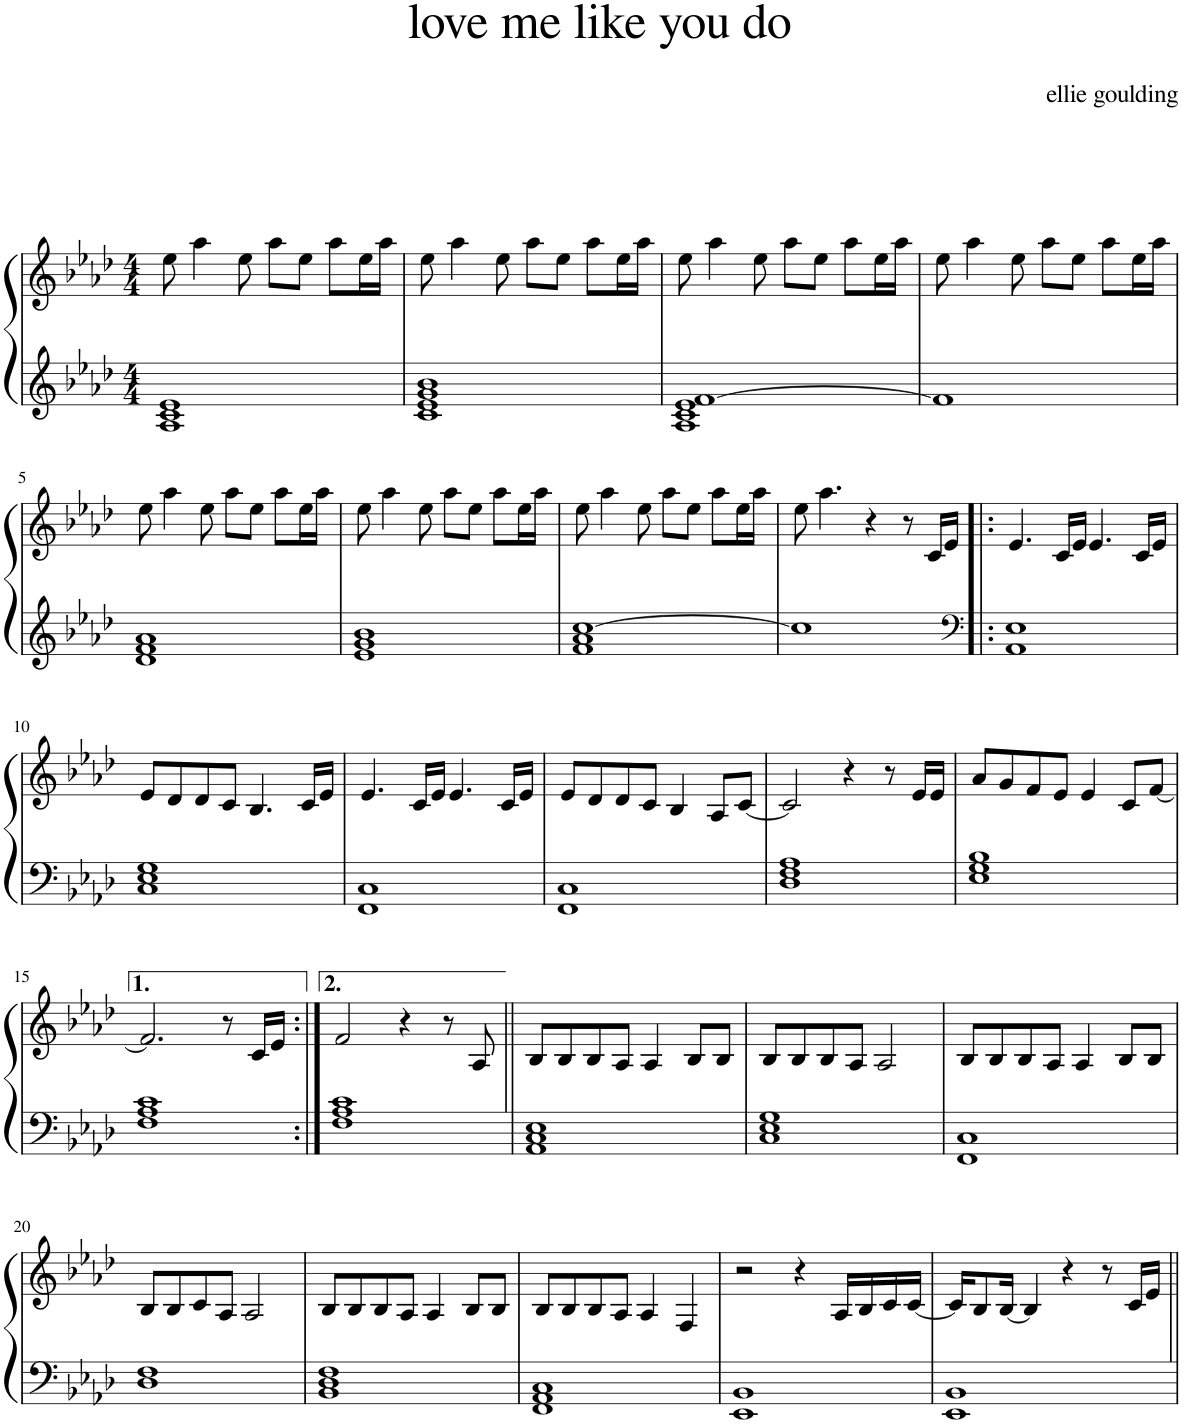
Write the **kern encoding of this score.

**kern	**kern
*part1	*part1
*staff2	*staff1
*I"Piano	*
*I'Pno.	*
*clefG2	*clefG2
*k[b-e-a-d-]	*k[b-e-a-d-]
*M4/4	*M4/4
=1	=1
1A- 1c 1e-	8ee-\
.	4aa-\
.	8ee-\
.	8aa-\L
.	8ee-\J
.	8aa-\L
.	16ee-\L
.	16aa-\JJ
=2	=2
1c 1e- 1g 1b-	8ee-\
.	4aa-\
.	8ee-\
.	8aa-\L
.	8ee-\J
.	8aa-\L
.	16ee-\L
.	16aa-\JJ
=3	=3
1A- 1c 1e- [1f	8ee-\
.	4aa-\
.	8ee-\
.	8aa-\L
.	8ee-\J
.	8aa-\L
.	16ee-\L
.	16aa-\JJ
=4	=4
1f]	8ee-\
.	4aa-\
.	8ee-\
.	8aa-\L
.	8ee-\J
.	8aa-\L
.	16ee-\L
.	16aa-\JJ
!!LO:LB:g=z
=5	=5
1d- 1f 1a-	8ee-\
.	4aa-\
.	8ee-\
.	8aa-\L
.	8ee-\J
.	8aa-\L
.	16ee-\L
.	16aa-\JJ
=6	=6
1e- 1g 1b-	8ee-\
.	4aa-\
.	8ee-\
.	8aa-\L
.	8ee-\J
.	8aa-\L
.	16ee-\L
.	16aa-\JJ
=7	=7
1f 1a- [1cc	8ee-\
.	4aa-\
.	8ee-\
.	8aa-\L
.	8ee-\J
.	8aa-\L
.	16ee-\L
.	16aa-\JJ
=8	=8
1cc]	8ee-\
.	4.aa-\
.	4r
.	8r
.	16c/LL
.	16e-/JJ
=9!|:	=9!|:
*clefF4	*
1AA- 1E-	4.e-/
.	16c/LL
.	16e-/JJ
.	4.e-/
.	16c/LL
.	16e-/JJ
!!LO:LB:g=z
=10	=10
1C 1E- 1G	8e-/L
.	8d-/
.	8d-/
.	8c/J
.	4.B-/
.	16c/LL
.	16e-/JJ
=11	=11
1FF 1C	4.e-/
.	16c/LL
.	16e-/JJ
.	4.e-/
.	16c/LL
.	16e-/JJ
=12	=12
1FF 1C	8e-/L
.	8d-/
.	8d-/
.	8c/J
.	4B-/
.	8A-/L
.	[8c/J
=13	=13
1D- 1F 1A-	2c/]
.	4r
.	8r
.	16e-/LL
.	16e-/JJ
=14	=14
1E- 1G 1B-	8a-/L
.	8g/
.	8f/
.	8e-/J
.	4e-/
.	8c/L
.	[8f/J
!!LO:LB:g=z
=15	=15
1F 1A- 1c	2.f/]
.	8r
.	16c/LL
.	16e-/JJ
=16:|!	=16:|!
1F 1A- 1c	2f/
.	4r
.	8r
.	8A-/
=17||	=17||
1AA- 1C 1E-	8B-/L
.	8B-/
.	8B-/
.	8A-/J
.	4A-/
.	8B-/L
.	8B-/J
=18	=18
1C 1E- 1G	8B-/L
.	8B-/
.	8B-/
.	8A-/J
.	2A-/
=19	=19
1FF 1C	8B-/L
.	8B-/
.	8B-/
.	8A-/J
.	4A-/
.	8B-/L
.	8B-/J
!!LO:LB:g=z
=20	=20
1D- 1F	8B-/L
.	8B-/
.	8c/
.	8A-/J
.	2A-/
=21	=21
1BB- 1D- 1F	8B-/L
.	8B-/
.	8B-/
.	8A-/J
.	4A-/
.	8B-/L
.	8B-/J
=22	=22
1FF 1AA- 1C	8B-/L
.	8B-/
.	8B-/
.	8A-/J
.	4A-/
.	4F/
=23	=23
1EE- 1BB-	2r
.	4r
.	16A-/LL
.	16B-/
.	16c/
.	[16c/JJ
=24	=24
1EE- 1BB-	16c/KL]
.	8B-/
.	[16B-/Jk
.	4B-/]
.	4r
.	8r
.	16c/LL
.	16e-/JJ
=||	=||
*-	*-
